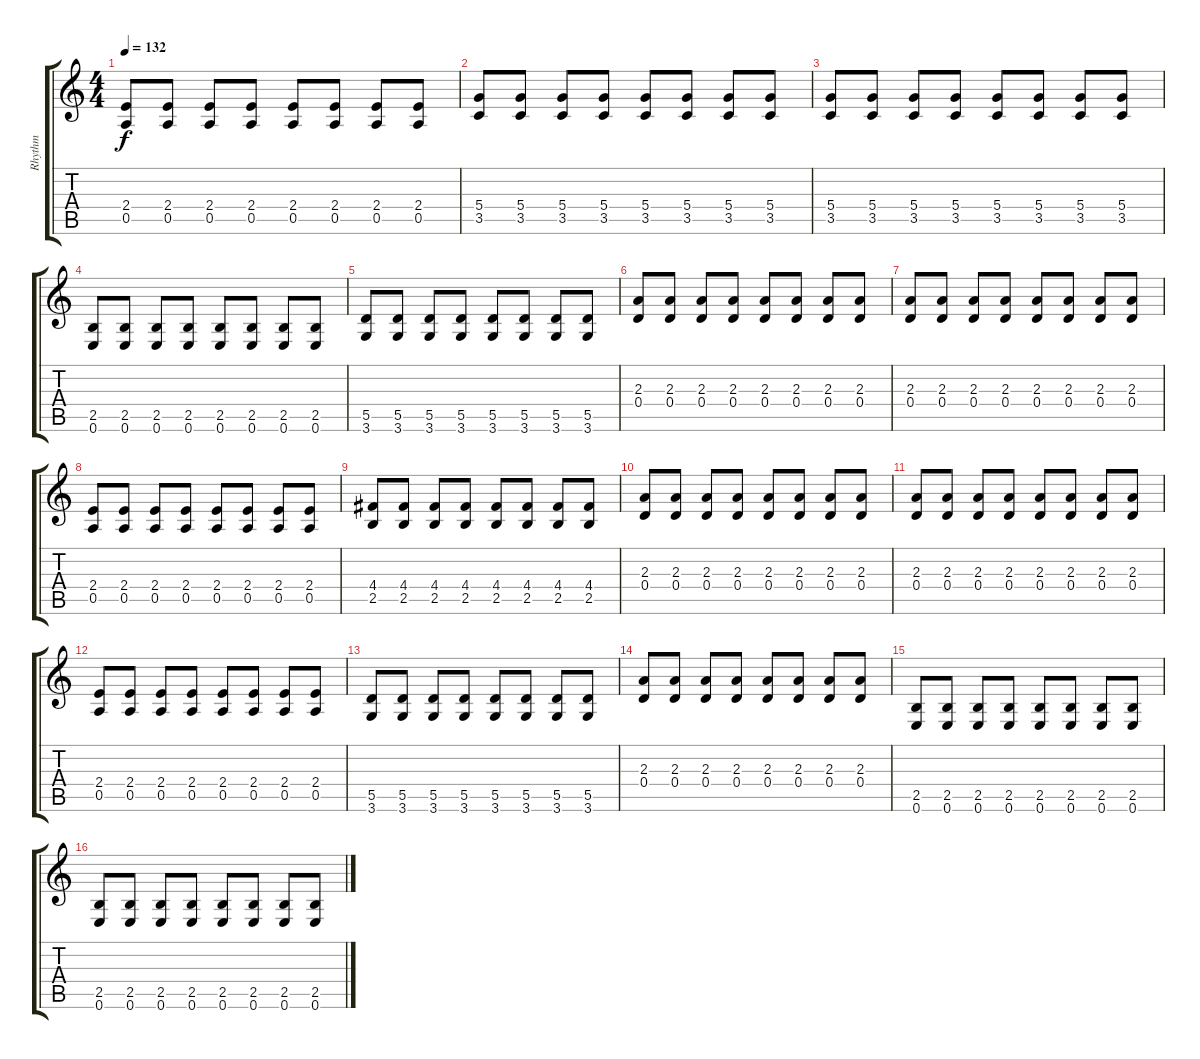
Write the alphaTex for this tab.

\track ("Rhythm" "Rhythm") {instrument overdrivenguitar}
\staff {score tabs}
\tuning (E4 B3 G3 D3 A2 E2) {hide}
\ts (4 4)
\tempo 132
\clef g2
\ks c
(2.4 0.5).8{dy f} (2.4 0.5).8 (2.4 0.5).8 (2.4 0.5).8 (2.4 0.5).8 (2.4 0.5).8 (2.4 0.5).8 (2.4 0.5).8 |
(5.4 3.5).8 (5.4 3.5).8 (5.4 3.5).8 (5.4 3.5).8 (5.4 3.5).8 (5.4 3.5).8 (5.4 3.5).8 (5.4 3.5).8 |
(5.4 3.5).8 (5.4 3.5).8 (5.4 3.5).8 (5.4 3.5).8 (5.4 3.5).8 (5.4 3.5).8 (5.4 3.5).8 (5.4 3.5).8 |
(2.5 0.6).8 (2.5 0.6).8 (2.5 0.6).8 (2.5 0.6).8 (2.5 0.6).8 (2.5 0.6).8 (2.5 0.6).8 (2.5 0.6).8 |
(5.5 3.6).8 (5.5 3.6).8 (5.5 3.6).8 (5.5 3.6).8 (5.5 3.6).8 (5.5 3.6).8 (5.5 3.6).8 (5.5 3.6).8 |
(2.3 0.4).8 (2.3 0.4).8 (2.3 0.4).8 (2.3 0.4).8 (2.3 0.4).8 (2.3 0.4).8 (2.3 0.4).8 (2.3 0.4).8 |
(2.3 0.4).8 (2.3 0.4).8 (2.3 0.4).8 (2.3 0.4).8 (2.3 0.4).8 (2.3 0.4).8 (2.3 0.4).8 (2.3 0.4).8 |
(2.4 0.5).8 (2.4 0.5).8 (2.4 0.5).8 (2.4 0.5).8 (2.4 0.5).8 (2.4 0.5).8 (2.4 0.5).8 (2.4 0.5).8 |
(4.4 2.5).8 (4.4 2.5).8 (4.4 2.5).8 (4.4 2.5).8 (4.4 2.5).8 (4.4 2.5).8 (4.4 2.5).8 (4.4 2.5).8 |
(2.3 0.4).8 (2.3 0.4).8 (2.3 0.4).8 (2.3 0.4).8 (2.3 0.4).8 (2.3 0.4).8 (2.3 0.4).8 (2.3 0.4).8 |
(2.3 0.4).8 (2.3 0.4).8 (2.3 0.4).8 (2.3 0.4).8 (2.3 0.4).8 (2.3 0.4).8 (2.3 0.4).8 (2.3 0.4).8 |
(2.4 0.5).8 (2.4 0.5).8 (2.4 0.5).8 (2.4 0.5).8 (2.4 0.5).8 (2.4 0.5).8 (2.4 0.5).8 (2.4 0.5).8 |
(5.5 3.6).8 (5.5 3.6).8 (5.5 3.6).8 (5.5 3.6).8 (5.5 3.6).8 (5.5 3.6).8 (5.5 3.6).8 (5.5 3.6).8 |
(2.3 0.4).8 (2.3 0.4).8 (2.3 0.4).8 (2.3 0.4).8 (2.3 0.4).8 (2.3 0.4).8 (2.3 0.4).8 (2.3 0.4).8 |
(2.5 0.6).8 (2.5 0.6).8 (2.5 0.6).8 (2.5 0.6).8 (2.5 0.6).8 (2.5 0.6).8 (2.5 0.6).8 (2.5 0.6).8 |
(2.5 0.6).8 (2.5 0.6).8 (2.5 0.6).8 (2.5 0.6).8 (2.5 0.6).8 (2.5 0.6).8 (2.5 0.6).8 (2.5 0.6).8
